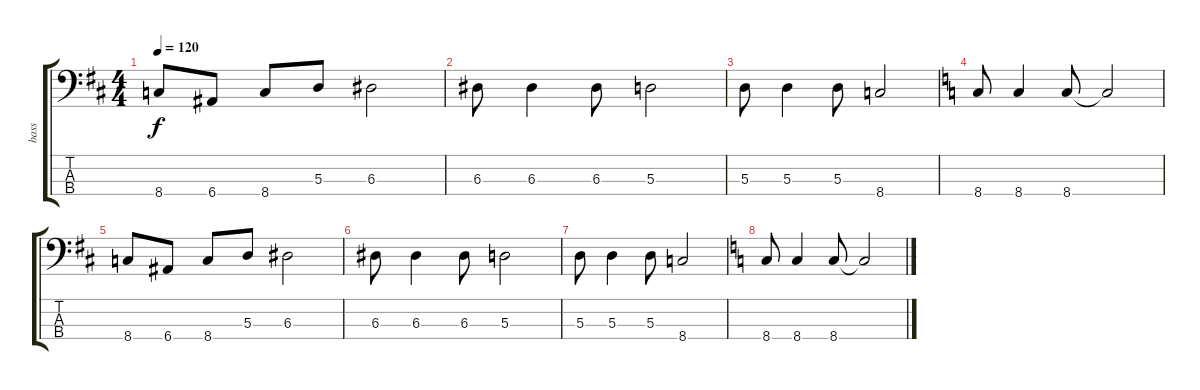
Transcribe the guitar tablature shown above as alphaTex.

\track ("bass" "bass") {instrument electricbassfinger}
\staff {score tabs}
\tuning (G2 D2 A1 E1) {hide}
\ts (4 4)
\tempo 120
\clef f4
\ks d
8.4.8{dy f} 6.4.8{volume 9} 8.4.8 5.3.8 6.3.2{volume 8} |
6.3.8 6.3.4{volume 7} 6.3.8 5.3.2{volume 6} |
5.3.8{volume 5} 5.3.4 5.3.8 8.4.2{volume 4} |
\ks c
8.4.8{volume 3} 8.4.4 8.4.8{volume 2} 8.4{t}.2 |
\ks d
8.4.8{volume 1} 6.4.8 8.4.8 5.3.8 6.3.2{volume 0} |
6.3.8 6.3.4 6.3.8 5.3.2 |
5.3.8 5.3.4 5.3.8 8.4.2 |
\ks c
8.4.8 8.4.4 8.4.8 8.4{t}.2
